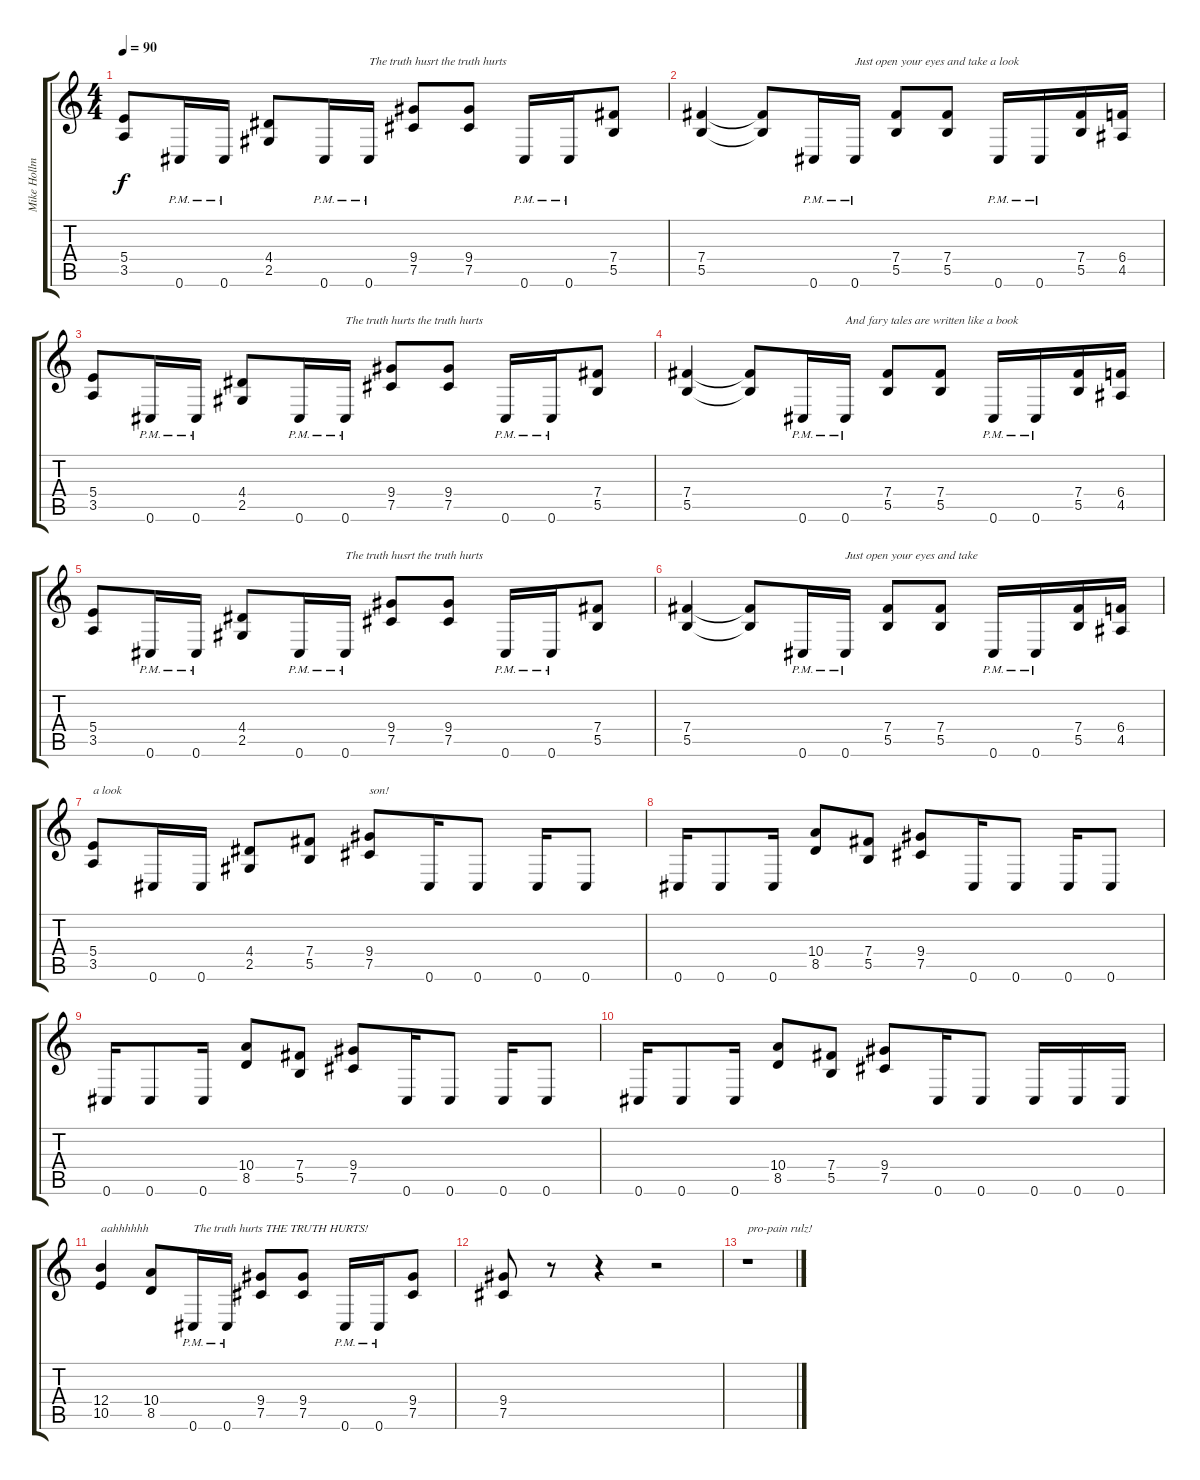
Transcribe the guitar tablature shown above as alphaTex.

\track ("Mike Hollman" "Mike Hollm") {instrument overdrivenguitar}
\staff {score tabs}
\tuning (Db4 Ab3 E3 B2 Gb2 Db2) {hide}
\ts (4 4)
\tempo 90
\clef g2
\ks c
(5.4 3.5).8{dy f} 0.6{pm}.16 0.6{pm}.16 (4.4 2.5).8 0.6{pm}.16 0.6{pm}.16{txt "The truth husrt the truth hurts"} (9.4 7.5).8 (9.4 7.5).8 0.6{pm}.16 0.6{pm}.16 (7.4 5.5).8 |
(7.4 5.5).4 (7.4{t} 5.5{t}).8 0.6{pm}.16 0.6{pm}.16{txt "Just open your eyes and take a look"} (7.4 5.5).8 (7.4 5.5).8 0.6{pm}.16 0.6{pm}.16 (7.4 5.5).16 (6.4 4.5).16 |
(5.4 3.5).8 0.6{pm}.16 0.6{pm}.16 (4.4 2.5).8 0.6{pm}.16 0.6{pm}.16{txt "The truth hurts the truth hurts"} (9.4 7.5).8 (9.4 7.5).8 0.6{pm}.16 0.6{pm}.16 (7.4 5.5).8 |
(7.4 5.5).4 (7.4{t} 5.5{t}).8 0.6{pm}.16 0.6{pm}.16{txt "And fary tales are written like a book"} (7.4 5.5).8 (7.4 5.5).8 0.6{pm}.16 0.6{pm}.16 (7.4 5.5).16 (6.4 4.5).16 |
(5.4 3.5).8 0.6{pm}.16 0.6{pm}.16 (4.4 2.5).8 0.6{pm}.16 0.6{pm}.16{txt "The truth husrt the truth hurts"} (9.4 7.5).8 (9.4 7.5).8 0.6{pm}.16 0.6{pm}.16 (7.4 5.5).8 |
(7.4 5.5).4 (7.4{t} 5.5{t}).8 0.6{pm}.16 0.6{pm}.16{txt "Just open your eyes and take"} (7.4 5.5).8 (7.4 5.5).8 0.6{pm}.16 0.6{pm}.16 (7.4 5.5).16 (6.4 4.5).16 |
(5.4 3.5).8{txt "a look"} 0.6.16 0.6.16 (4.4 2.5).8 (7.4 5.5).8 (9.4 7.5).8{txt "son!"} 0.6.16 0.6.8 0.6.16 0.6.8 |
0.6.16 0.6.8 0.6.16 (10.4 8.5).8 (7.4 5.5).8 (9.4 7.5).8 0.6.16 0.6.8 0.6.16 0.6.8 |
0.6.16 0.6.8 0.6.16 (10.4 8.5).8 (7.4 5.5).8 (9.4 7.5).8 0.6.16 0.6.8 0.6.16 0.6.8 |
0.6.16 0.6.8 0.6.16 (10.4 8.5).8 (7.4 5.5).8 (9.4 7.5).8 0.6.16 0.6.8 0.6.16 0.6.16 0.6.16 |
(12.4 10.5).4{txt "aahhhhhh"} (10.4 8.5).8 0.6{pm}.16{txt "The truth hurts THE TRUTH HURTS!"} 0.6{pm}.16 (9.4 7.5).8 (9.4 7.5).8 0.6{pm}.16 0.6{pm}.16 (9.4 7.5).8 |
(9.4 7.5).8 r.8 r.4 r.2 |
r.1{txt "pro-pain rulz!"}
